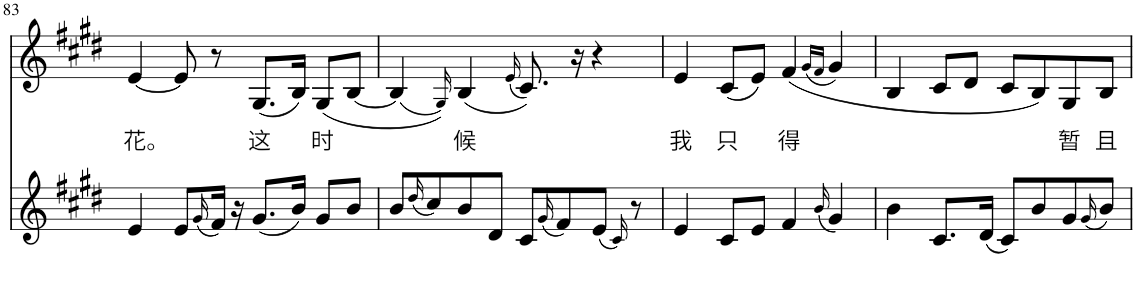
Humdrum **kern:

**kern	**kern	**text
*part2	*part1	*part1
*staff2	*staff1	*staff1
*I"Piano	*I"Piano	*
*I'Pno	*I'Pno	*
!!LO:PB:g=z
*clefG2	*clefG2	*
*k[f#c#g#d#]	*k[f#c#g#d#]	*
*M4/4	*M4/4	*
=83	=83	=83
!	!	!LO:LY:b
4e/	[4e/	花。
8e/L	8e/]	.
(16qg#/	.	.
16f#/Jk)	8r	.
16r	.	.
!	!	!LO:LY:b
(8.g#/L	(8.G#/L	这
16b/Jk)	16B/Jk)	.
!	!	!LO:LY:b
8g#/L	(8G#/L	时
8b/J	[8B/J	.
=84	=84	=84
8b/L	(4B/]	.
(16qdd#/	.	.
8cc#/)	.	.
.	16qG#/))	.
!	!	!LO:LY:b
8b/	(4B/	候
8d#/J	.	.
.	(16qe/	.
8c#/L	8.c#/))	.
(16qg#/	.	.
8f#/)	.	.
.	16r	.
(8e/J	4r	.
16qc#/)	.	.
8r	.	.
=85	=85	=85
!	!	!LO:LY:b
4e/	4e/	我
!	!	!LO:LY:b
8c#/L	(8c#/L	只
8e/J	8e/J)	.
!	!	!LO:LY:b
4f#/	(4f#/	得
.	(16qg#/LL	.
(16qb/	16qf#/JJ	.
4g#/)	4g#/)	.
=86	=86	=86
4b\	4B/	.
8.c#/L	8c#/L	.
.	8d#/J	.
(16d#/Jk	.	.
8c#/L)	8c#/L	.
8b/	8B/)	.
!	!	!LO:LY:b
8g#/	8G#/	暂
(16qg#/	.	.
!	!	!LO:LY:b
8b/J)	8B/J	且
=	=	=
*-	*-	*-
